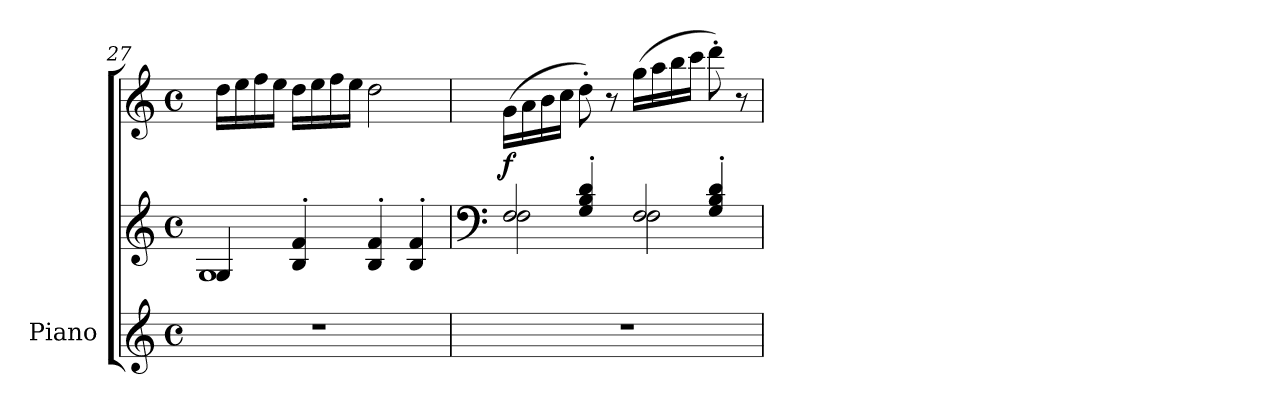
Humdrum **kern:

**kern	**kern	**kern	**dynam
*part1	*part1	*part1	*part1
*staff3	*staff2	*staff1	*staff1/2/3
*I"Piano	*	*	*
*I'Pno	*	*	*
*clefG2	*clefG2	*clefG2	*
*k[]	*k[]	*k[]	*
*M4/4	*M4/4	*M4/4	*
*met(c)	*met(c)	*met(c)	*
=27	=27	=27	=27
*	*^	*	*
1r	4G/	1G	16dd\LL	.
.	.	.	16ee\	.
.	.	.	16ff\	.
.	.	.	16ee\JJ	.
.	4B/'< 4f/'<	.	16dd\LL	.
.	.	.	16ee\	.
.	.	.	16ff\	.
.	.	.	16ee\JJ	.
.	4B/'< 4f/'<	.	2dd\	.
.	4B/'< 4f/'<	.	.	.
!!LO:LB:g=z
=28	=28	=28	=28	=28
*	*clefF4	*	*	*
!	!LO:N:head=open	!	!	!LO:DY:b
1r	4F/	2F\	(>16g\LL	f
.	.	.	16a\	.
.	.	.	16b\	.
.	.	.	16cc\JJ	.
.	4G/'< 4B/'< 4d/'<	.	8dd'\)	.
.	.	.	8r	.
!	!LO:N:head=open	!	!	!
.	4F/	2F\	(>16gg\LL	.
.	.	.	16aa\	.
.	.	.	16bb\	.
.	.	.	16ccc\JJ	.
.	4G/'< 4B/'< 4d/'<	.	8ddd'\)	.
.	.	.	8r	.
*	*v	*v	*	*
=	=	=	=
*-	*-	*-	*-
